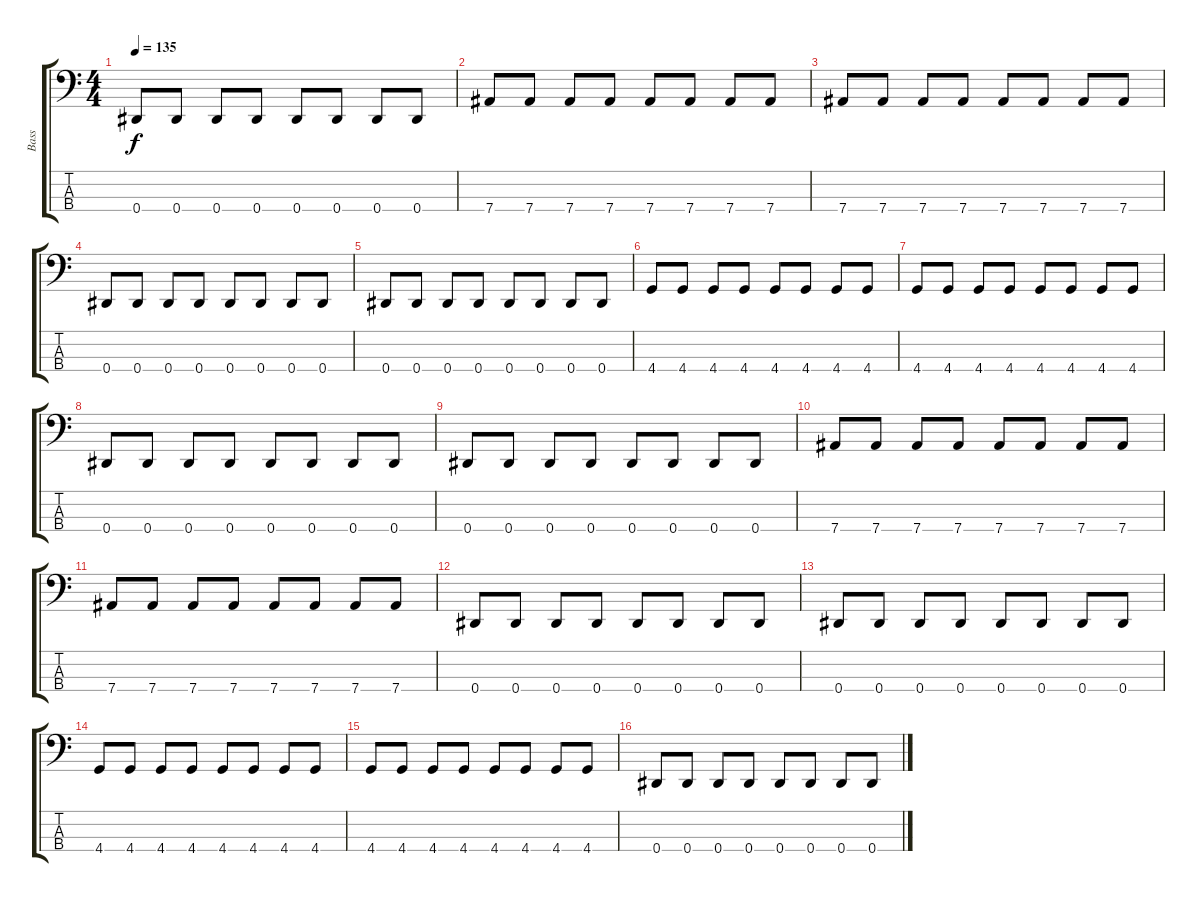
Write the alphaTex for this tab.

\track ("Bass" "Bass") {instrument electricbassfinger}
\staff {score tabs}
\tuning (Gb2 Db2 Ab1 Eb1) {hide}
\ts (4 4)
\tempo 135
\clef f4
\ks c
0.4.8{dy f} 0.4.8 0.4.8 0.4.8 0.4.8 0.4.8 0.4.8 0.4.8 |
7.4.8 7.4.8 7.4.8 7.4.8 7.4.8 7.4.8 7.4.8 7.4.8 |
7.4.8 7.4.8 7.4.8 7.4.8 7.4.8 7.4.8 7.4.8 7.4.8 |
0.4.8 0.4.8 0.4.8 0.4.8 0.4.8 0.4.8 0.4.8 0.4.8 |
0.4.8 0.4.8 0.4.8 0.4.8 0.4.8 0.4.8 0.4.8 0.4.8 |
4.4.8 4.4.8 4.4.8 4.4.8 4.4.8 4.4.8 4.4.8 4.4.8 |
4.4.8 4.4.8 4.4.8 4.4.8 4.4.8 4.4.8 4.4.8 4.4.8 |
0.4.8 0.4.8 0.4.8 0.4.8 0.4.8 0.4.8 0.4.8 0.4.8 |
0.4.8 0.4.8 0.4.8 0.4.8 0.4.8 0.4.8 0.4.8 0.4.8 |
7.4.8 7.4.8 7.4.8 7.4.8 7.4.8 7.4.8 7.4.8 7.4.8 |
7.4.8 7.4.8 7.4.8 7.4.8 7.4.8 7.4.8 7.4.8 7.4.8 |
0.4.8 0.4.8 0.4.8 0.4.8 0.4.8 0.4.8 0.4.8 0.4.8 |
0.4.8 0.4.8 0.4.8 0.4.8 0.4.8 0.4.8 0.4.8 0.4.8 |
4.4.8 4.4.8 4.4.8 4.4.8 4.4.8 4.4.8 4.4.8 4.4.8 |
4.4.8 4.4.8 4.4.8 4.4.8 4.4.8 4.4.8 4.4.8 4.4.8 |
0.4.8 0.4.8 0.4.8 0.4.8 0.4.8 0.4.8 0.4.8 0.4.8
